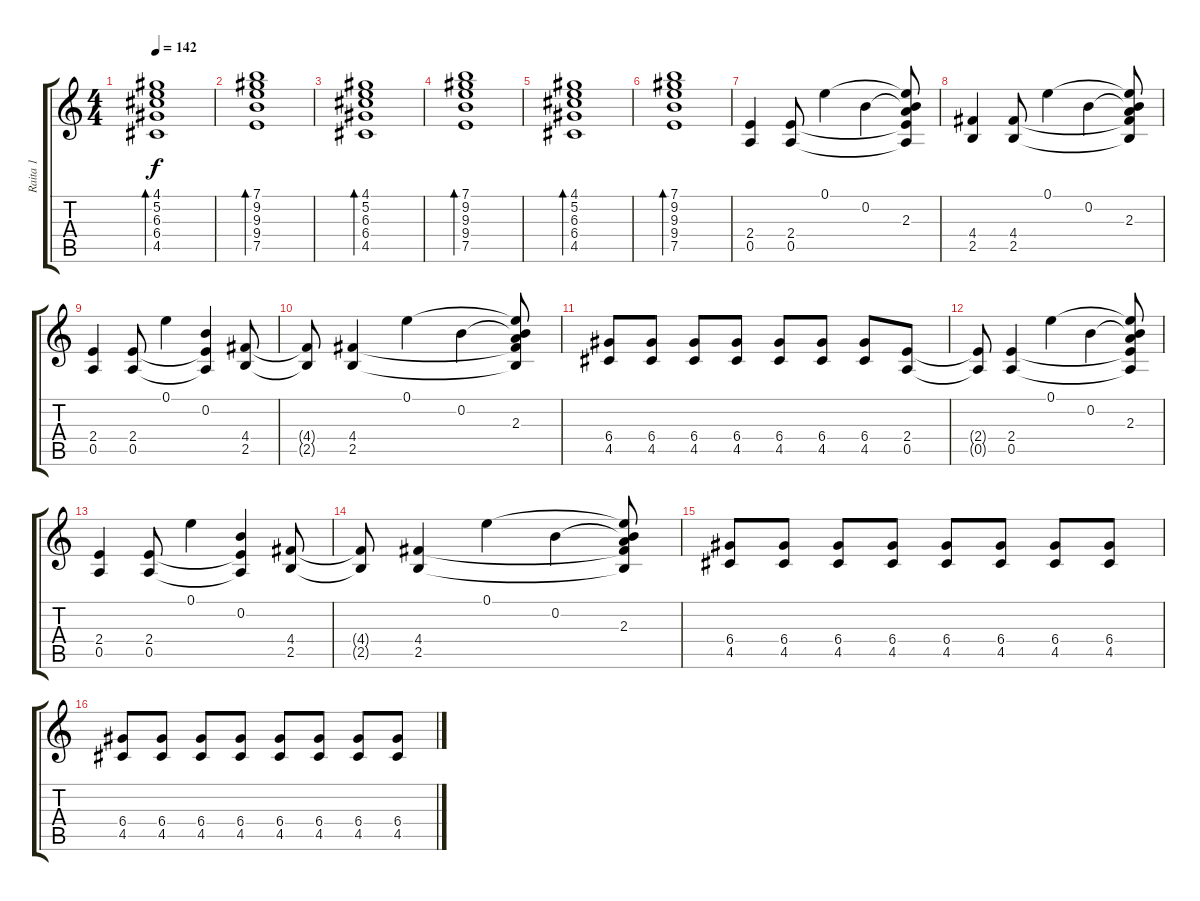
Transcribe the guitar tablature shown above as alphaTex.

\track ("Raita 1" "Raita 1") {instrument distortionguitar}
\staff {score tabs}
\tuning (E4 B3 G3 D3 A2 E2) {hide}
\ts (4 4)
\tempo 142
\clef g2
\ks c
(4.1 5.2 6.3 6.4 4.5).1{bd 120 dy f instrument electricguitarclean} |
(7.1 9.2 9.3 9.4 7.5).1{bd 240} |
(4.1 5.2 6.3 6.4 4.5).1{bd 120 instrument electricguitarclean} |
(7.1 9.2 9.3 9.4 7.5).1{bd 240} |
(4.1 5.2 6.3 6.4 4.5).1{bd 120 instrument electricguitarclean} |
(7.1 9.2 9.3 9.4 7.5).1{bd 240} |
(2.4 0.5).4{instrument distortionguitar} (2.4 0.5).8 0.1.4 0.2.4 (0.1{t} 0.2{t} 2.3 2.4{t} 0.5{t}).8 |
(4.4 2.5).4 (4.4 2.5).8 0.1.4 0.2.4 (0.1{t} 0.2{t} 2.3 4.4{t} 2.5{t}).8 |
(2.4 0.5).4 (2.4 0.5).8 0.1.4 (0.2 2.4{t} 0.5{t}).4 (4.4 2.5).8 |
(4.4{t} 2.5{t}).8 (4.4 2.5).4 0.1.4 0.2.4 (0.1{t} 0.2{t} 2.3 4.4{t} 2.5{t}).8 |
(6.4 4.5).8 (6.4 4.5).8 (6.4 4.5).8 (6.4 4.5).8 (6.4 4.5).8 (6.4 4.5).8 (6.4 4.5).8 (2.4 0.5).8 |
(2.4{t} 0.5{t}).8 (2.4 0.5).4 0.1.4 0.2.4 (0.1{t} 0.2{t} 2.3 2.4{t} 0.5{t}).8 |
(2.4 0.5).4 (2.4 0.5).8 0.1.4 (0.2 2.4{t} 0.5{t}).4 (4.4 2.5).8 |
(4.4{t} 2.5{t}).8 (4.4 2.5).4 0.1.4 0.2.4 (0.1{t} 0.2{t} 2.3 4.4{t} 2.5{t}).8 |
(6.4 4.5).8 (6.4 4.5).8 (6.4 4.5).8 (6.4 4.5).8 (6.4 4.5).8 (6.4 4.5).8 (6.4 4.5).8 (6.4 4.5).8 |
(6.4 4.5).8 (6.4 4.5).8 (6.4 4.5).8 (6.4 4.5).8 (6.4 4.5).8 (6.4 4.5).8 (6.4 4.5).8 (6.4 4.5).8
